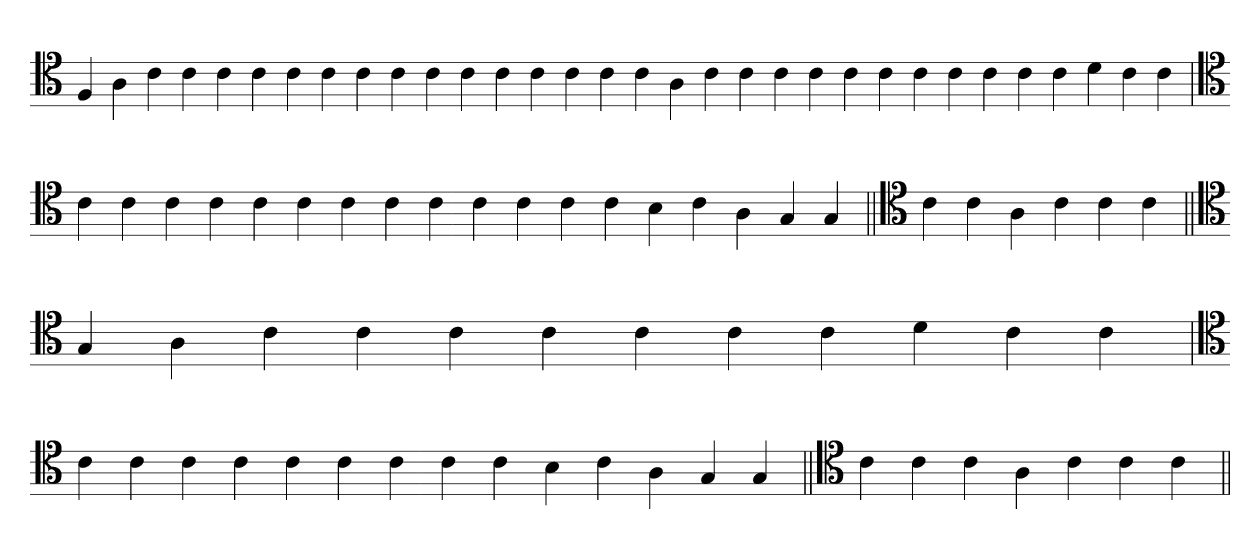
**kern
*part1
*staff1
*clefC4
=
4F
4A
4c
4c
4c
4c
4c
4c
4c
4c
4c
4c
4c
4c
4c
4c
4c
4A
4c
4c
4c
4c
4c
4c
4c
4c
4c
4c
4c
4d
4c
4c
=
*clefC4
4c
4c
4c
4c
4c
4c
4c
4c
4c
4c
4c
4c
4c
4B
4c
4A
4G
4G
=||
*clefC4
4c
4c
4A
4c
4c
4c
=||
*clefC4
4G
4A
4c
4c
4c
4c
4c
4c
4c
4d
4c
4c
=
*clefC4
4c
4c
4c
4c
4c
4c
4c
4c
4c
4B
4c
4A
4G
4G
=||
*clefC4
4c
4c
4c
4A
4c
4c
4c
=||
*-
